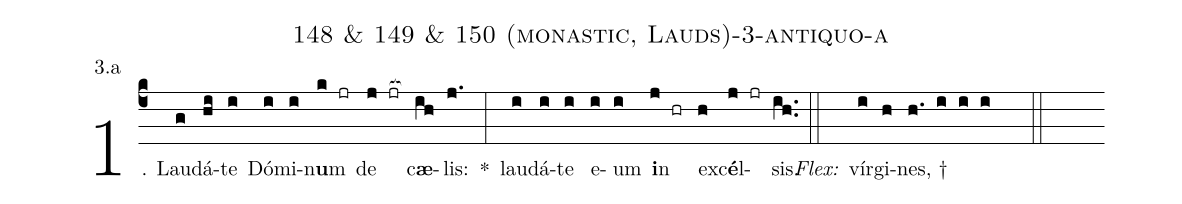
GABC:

name: 148 & 149 & 150 (monastic, Lauds)-3-antiquo-a;
annotation: 3.a;
%%
(c4)1. Lau(g)dá(hi)te(i) Dó(i)mi(i)n<b>u</b>m(k jr) de(j jr[ocb:1{]) c<b>æ</b>(ih[ocb:0}])lis:(j.) *(:) lau(i)dá(i)te(i) e(i)um(i) <b>i</b>n(j hr) ex(h)c<b>é</b>l(j jr)sis.(ih..) (::)
<i>Flex:</i>()  vír(i)gi(h)nes, †(h. i i i  ::)
